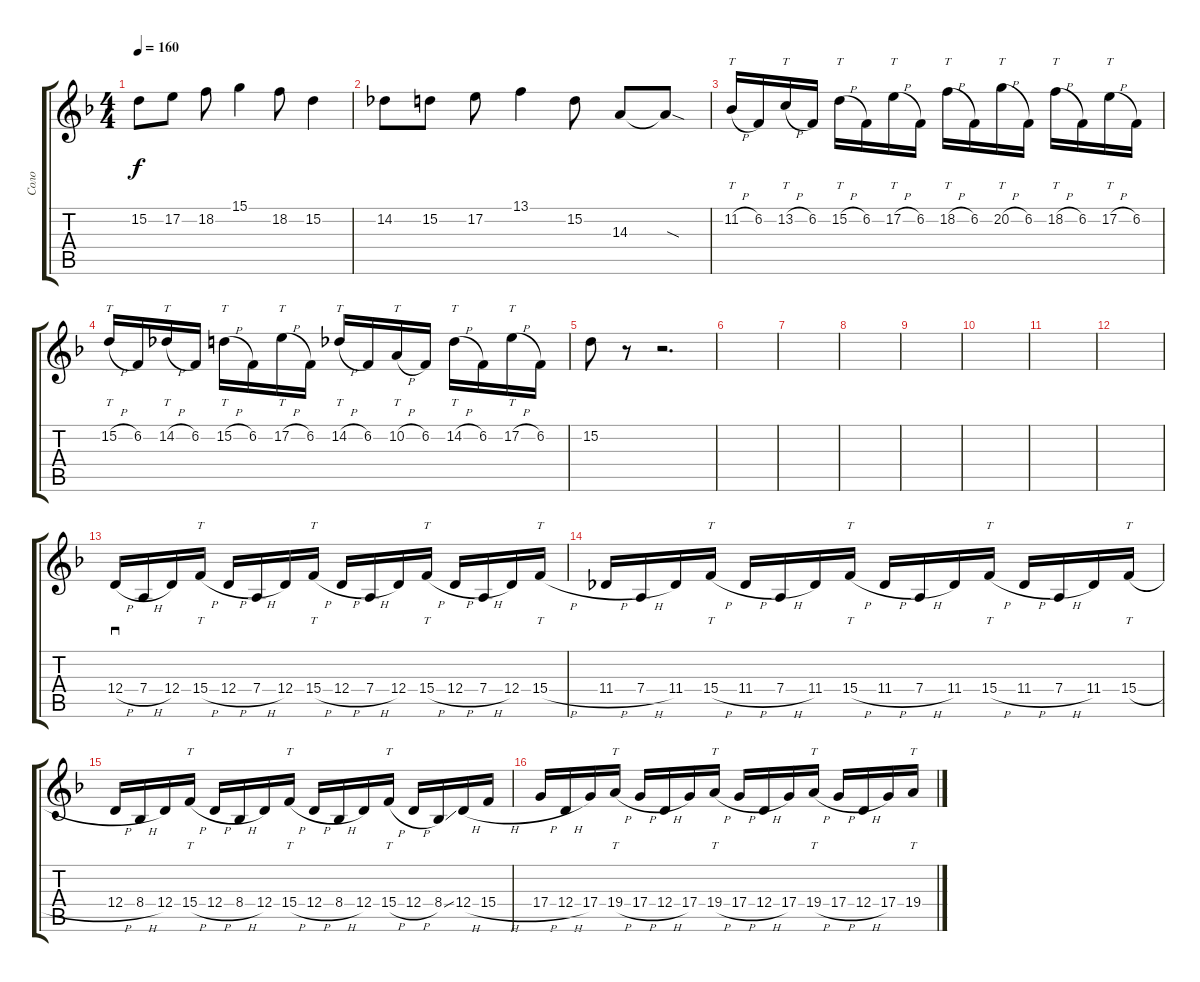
\track ("Соло" "Соло") {instrument lead8bassandlead}
\staff {score tabs}
\tuning (E4 B3 G3 D3 A2 E2) {hide}
\ts (4 4)
\tempo 160
\clef g2
\ks dminor
15.2.8{dy f} 17.2.8 18.2.8 15.1.4 18.2.8 15.2.4 |
14.2.8 15.2.8 17.2.8 13.1.4 15.2.8 14.3.8 14.3{sod t}.8 |
11.2{h}.16{tt} 6.2.16 13.2{h}.16{tt} 6.2.16 15.2{h}.16{tt} 6.2.16 17.2{h}.16{tt} 6.2.16 18.2{h}.16{tt} 6.2.16 20.2{h}.16{tt} 6.2.16 18.2{h}.16{tt} 6.2.16 17.2{h}.16{tt} 6.2.16 |
15.2{h}.16{tt} 6.2.16 14.2{h}.16{tt} 6.2.16 15.2{h}.16{tt} 6.2.16 17.2{h}.16{tt} 6.2.16 14.2{h}.16{tt} 6.2.16 10.2{h}.16{tt} 6.2.16 14.2{h}.16{tt} 6.2.16 17.2{h}.16{tt} 6.2.16 |
15.2.8 r.8 r.2{d} |
|
|
|
|
|
|
|
12.4{h}.16{sd} 7.4{h}.16 12.4.16 15.4{h}.16{tt} 12.4{h}.16 7.4{h}.16 12.4.16 15.4{h}.16{tt} 12.4{h}.16 7.4{h}.16 12.4.16 15.4{h}.16{tt} 12.4{h}.16 7.4{h}.16 12.4.16 15.4{h}.16{tt} |
11.4{h}.16 7.4{h}.16 11.4.16 15.4{h}.16{tt} 11.4{h}.16 7.4{h}.16 11.4.16 15.4{h}.16{tt} 11.4{h}.16 7.4{h}.16 11.4.16 15.4{h}.16{tt} 11.4{h}.16 7.4{h}.16 11.4.16 15.4{h}.16{tt} |
12.4{h}.16 8.4{h}.16 12.4.16 15.4{h}.16{tt} 12.4{h}.16 8.4{h}.16 12.4.16 15.4{h}.16{tt} 12.4{h}.16 8.4{h}.16 12.4.16 15.4{h}.16{tt} 12.4{h}.16 8.4{ss}.16 12.4{h}.16 15.4{h}.16 |
17.4{h}.16 12.4{h}.16 17.4.16 19.4{h}.16{tt} 17.4{h}.16 12.4{h}.16 17.4.16 19.4{h}.16{tt} 17.4{h}.16 12.4{h}.16 17.4.16 19.4{h}.16{tt} 17.4{h}.16 12.4{h}.16 17.4.16 19.4.16{tt}
